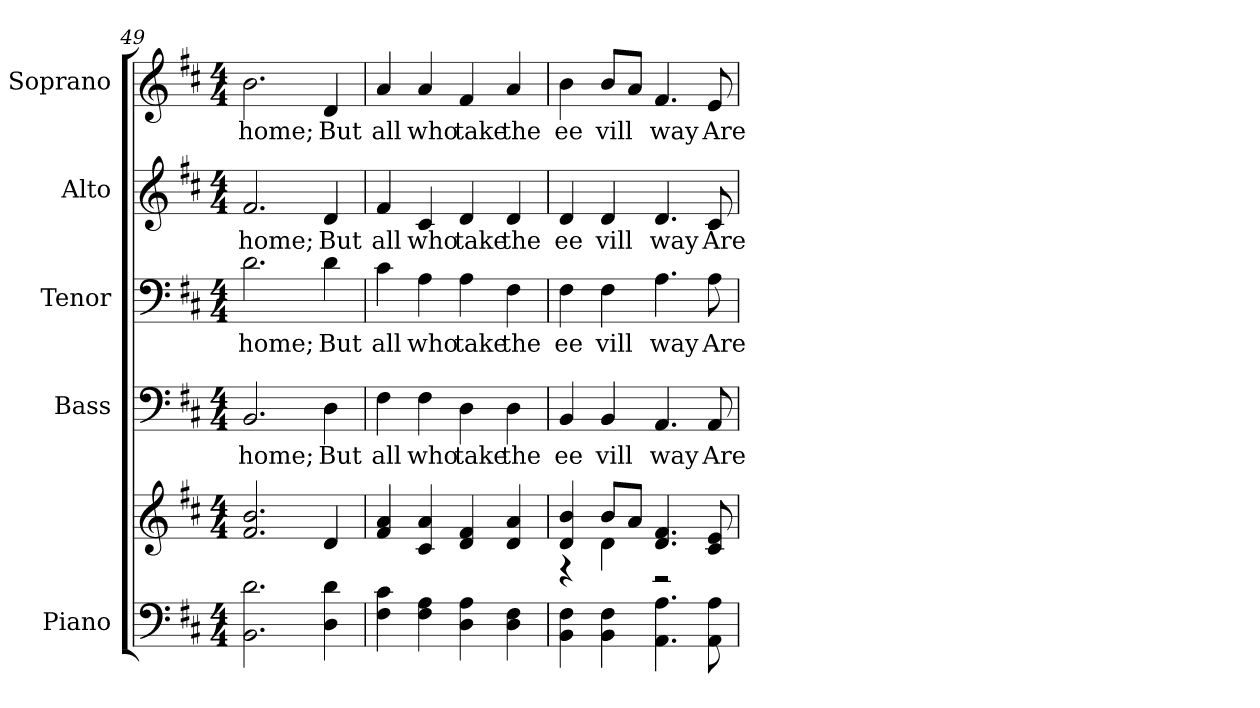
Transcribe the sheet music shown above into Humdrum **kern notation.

**kern	**kern	**kern	**text	**kern	**text	**kern	**text	**kern	**text
*part5	*part5	*part4	*part4	*part3	*part3	*part2	*part2	*part1	*part1
*staff6	*staff5	*staff4	*staff4	*staff3	*staff3	*staff2	*staff2	*staff1	*staff1
*I"Piano	*	*I"Bass	*	*I"Tenor	*	*I"Alto	*	*I"Soprano	*
*I'Pno.	*	*I'B.	*	*	*	*I'A.	*	*I'S.	*
!!LO:PB:g=z
*clefF4	*clefG2	*clefF4	*	*clefF4	*	*clefG2	*	*clefG2	*
*k[f#c#]	*k[f#c#]	*k[f#c#]	*	*k[f#c#]	*	*k[f#c#]	*	*k[f#c#]	*
*D:	*D:	*D:	*	*D:	*	*D:	*	*D:	*
*M4/4	*M4/4	*M4/4	*	*M4/4	*	*M4/4	*	*M4/4	*
=49	=49	=49	=49	=49	=49	=49	=49	=49	=49
!	!	!	!LO:LY:b:color=#000000	!	!	!	!	!	!
!	!	!	!	!	!LO:LY:b:color=#000000	!	!	!	!
!	!	!	!	!	!	!	!LO:LY:b:color=#000000	!	!
!	!	!	!	!	!	!	!	!	!LO:LY:b:color=#000000
2.BBi\ 2.di	2.f#i/ 2.bi	2.BBi/	home;	2.di\	home;	2.f#i/	home;	2.bi\	home;
!	!	!	!LO:LY:b:color=#000000	!	!	!	!	!	!
!	!	!	!	!	!LO:LY:b:color=#000000	!	!	!	!
!	!	!	!	!	!	!	!LO:LY:b:color=#000000	!	!
!	!	!	!	!	!	!	!	!	!LO:LY:b:color=#000000
4Di\ 4di	4di/	4Di\	But	4di\	But	4di/	But	4di/	But
=50	=50	=50	=50	=50	=50	=50	=50	=50	=50
!	!	!	!LO:LY:b:color=#000000	!	!	!	!	!	!
!	!	!	!	!	!LO:LY:b:color=#000000	!	!	!	!
!	!	!	!	!	!	!	!LO:LY:b:color=#000000	!	!
!	!	!	!	!	!	!	!	!	!LO:LY:b:color=#000000
4F#i\ 4c#i	4f#i/ 4ai	4F#i\	all	4c#i\	all	4f#i/	all	4ai/	all
!	!	!	!LO:LY:b:color=#000000	!	!	!	!	!	!
!	!	!	!	!	!LO:LY:b:color=#000000	!	!	!	!
!	!	!	!	!	!	!	!LO:LY:b:color=#000000	!	!
!	!	!	!	!	!	!	!	!	!LO:LY:b:color=#000000
4F#i\ 4Ai	4c#i/ 4ai	4F#i\	who	4Ai\	who	4c#i/	who	4ai/	who
!	!	!	!LO:LY:b:color=#000000	!	!	!	!	!	!
!	!	!	!	!	!LO:LY:b:color=#000000	!	!	!	!
!	!	!	!	!	!	!	!LO:LY:b:color=#000000	!	!
!	!	!	!	!	!	!	!	!	!LO:LY:b:color=#000000
4Di\ 4Ai	4di/ 4f#i	4Di\	take	4Ai\	take	4di/	take	4f#i/	take
!	!	!	!LO:LY:b:color=#000000	!	!	!	!	!	!
!	!	!	!	!	!LO:LY:b:color=#000000	!	!	!	!
!	!	!	!	!	!	!	!LO:LY:b:color=#000000	!	!
!	!	!	!	!	!	!	!	!	!LO:LY:b:color=#000000
4Di\ 4F#i	4di/ 4ai	4Di\	the	4F#i\	the	4di/	the	4ai/	the
=51	=51	=51	=51	=51	=51	=51	=51	=51	=51
*	*^	*	*	*	*	*	*	*	*
!	!	!	!	!LO:LY:b:color=#000000	!	!	!	!	!	!
!	!	!	!	!	!	!LO:LY:b:color=#000000	!	!	!	!
!	!	!	!	!	!	!	!	!LO:LY:b:color=#000000	!	!
!	!	!	!	!	!	!	!	!	!	!LO:LY:b:color=#000000
4BBi\ 4F#i	4di/ 4bi	4r	4BBi/	ee	4F#i\	ee	4di/	ee	4bi\	ee
!	!	!	!	!LO:LY:b:color=#000000	!	!	!	!	!	!
!	!	!	!	!	!	!LO:LY:b:color=#000000	!	!	!	!
!	!	!	!	!	!	!	!	!LO:LY:b:color=#000000	!	!
!	!	!	!	!	!	!	!	!	!	!LO:LY:b:color=#000000
4BBi\ 4F#i	8bi/L	4di\	4BBi/	vill	4F#i\	vill	4di/	vill	8bi/L	vill
.	8ai/J	.	.	.	.	.	.	.	8ai/J	.
!	!	!	!	!LO:LY:b:color=#000000	!	!	!	!	!	!
!	!	!	!	!	!	!LO:LY:b:color=#000000	!	!	!	!
!	!	!	!	!	!	!	!	!LO:LY:b:color=#000000	!	!
!	!	!	!	!	!	!	!	!	!	!LO:LY:b:color=#000000
4.AAi\ 4.Ai	4.di/ 4.f#i	2r	4.AAi/	way	4.Ai\	way	4.di/	way	4.f#i/	way
!	!	!	!	!LO:LY:b:color=#000000	!	!	!	!	!	!
!	!	!	!	!	!	!LO:LY:b:color=#000000	!	!	!	!
!	!	!	!	!	!	!	!	!LO:LY:b:color=#000000	!	!
!	!	!	!	!	!	!	!	!	!	!LO:LY:b:color=#000000
8AAi\ 8Ai	8c#i/ 8ei	.	8AAi/	Are	8Ai\	Are	8c#i/	Are	8ei/	Are
*	*v	*v	*	*	*	*	*	*	*	*
=	=	=	=	=	=	=	=	=	=
*-	*-	*-	*-	*-	*-	*-	*-	*-	*-
